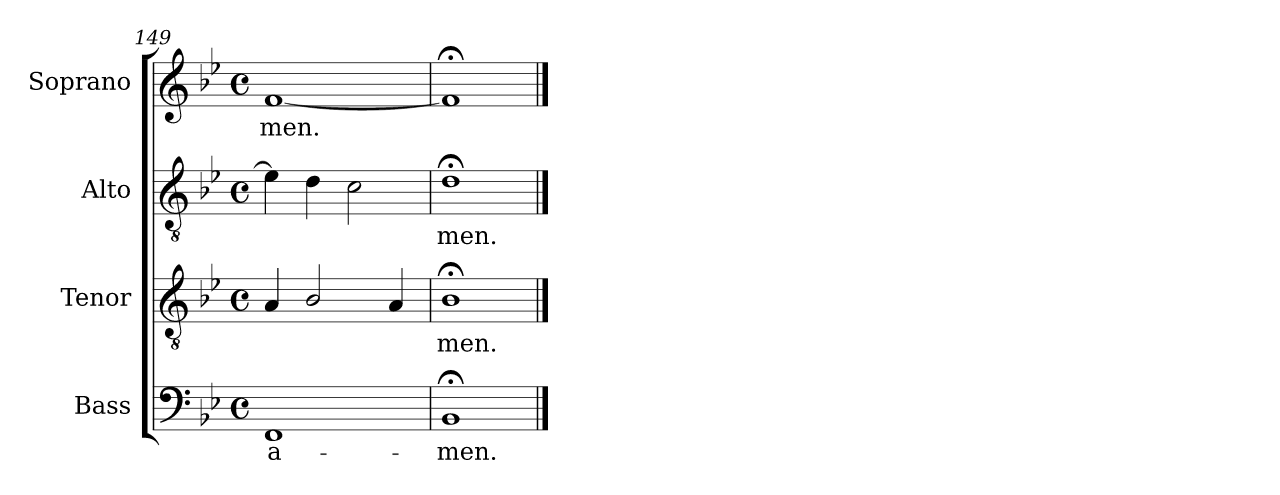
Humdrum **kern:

**kern	**text	**kern	**text	**kern	**text	**kern	**text
*part4	*part4	*part3	*part3	*part2	*part2	*part1	*part1
*staff4	*staff4	*staff3	*staff3	*staff2	*staff2	*staff1	*staff1
*I"Bass	*	*I"Tenor	*	*I"Alto	*	*I"Soprano	*
*I'B.	*	*I'T.	*	*I'A.	*	*I'S.	*
*clefF4	*	*clefGv2	*	*clefGv2	*	*clefG2	*
*	*	*ITrd7c12	*	*ITrd7c12	*	*	*
*k[b-e-]	*	*k[b-e-]	*	*k[b-e-]	*	*k[b-e-]	*
*B-:	*	*B-:	*	*B-:	*	*B-:	*
*M4/4	*	*M4/4	*	*M4/4	*	*M4/4	*
*met(c)	*	*met(c)	*	*met(c)	*	*met(c)	*
=149	=149	=149	=149	=149	=149	=149	=149
!	!LO:LY:b:color=#000000	!	!	!	!	!	!
!	!	!	!	!	!	!	!LO:LY:b:color=#000000
1FFi	a-	4AAi/	.	4E-i\]	.	[1fi	-men.
.	.	2BB-i/	.	4Di\	.	.	.
.	.	.	.	2Ci\	.	.	.
.	.	4AAi/	.	.	.	.	.
=150	=150	=150	=150	=150	=150	=150	=150
!	!LO:LY:b:color=#000000	!	!	!	!	!	!
!	!	!	!LO:LY:b:color=#000000	!	!	!	!
!	!	!	!	!	!LO:LY:b:color=#000000	!	!
1BB-;i	-men.	1BB-;i	-men.	1D;i	-men.	1f;i]	.
==	==	==	==	==	==	==	==
*-	*-	*-	*-	*-	*-	*-	*-
